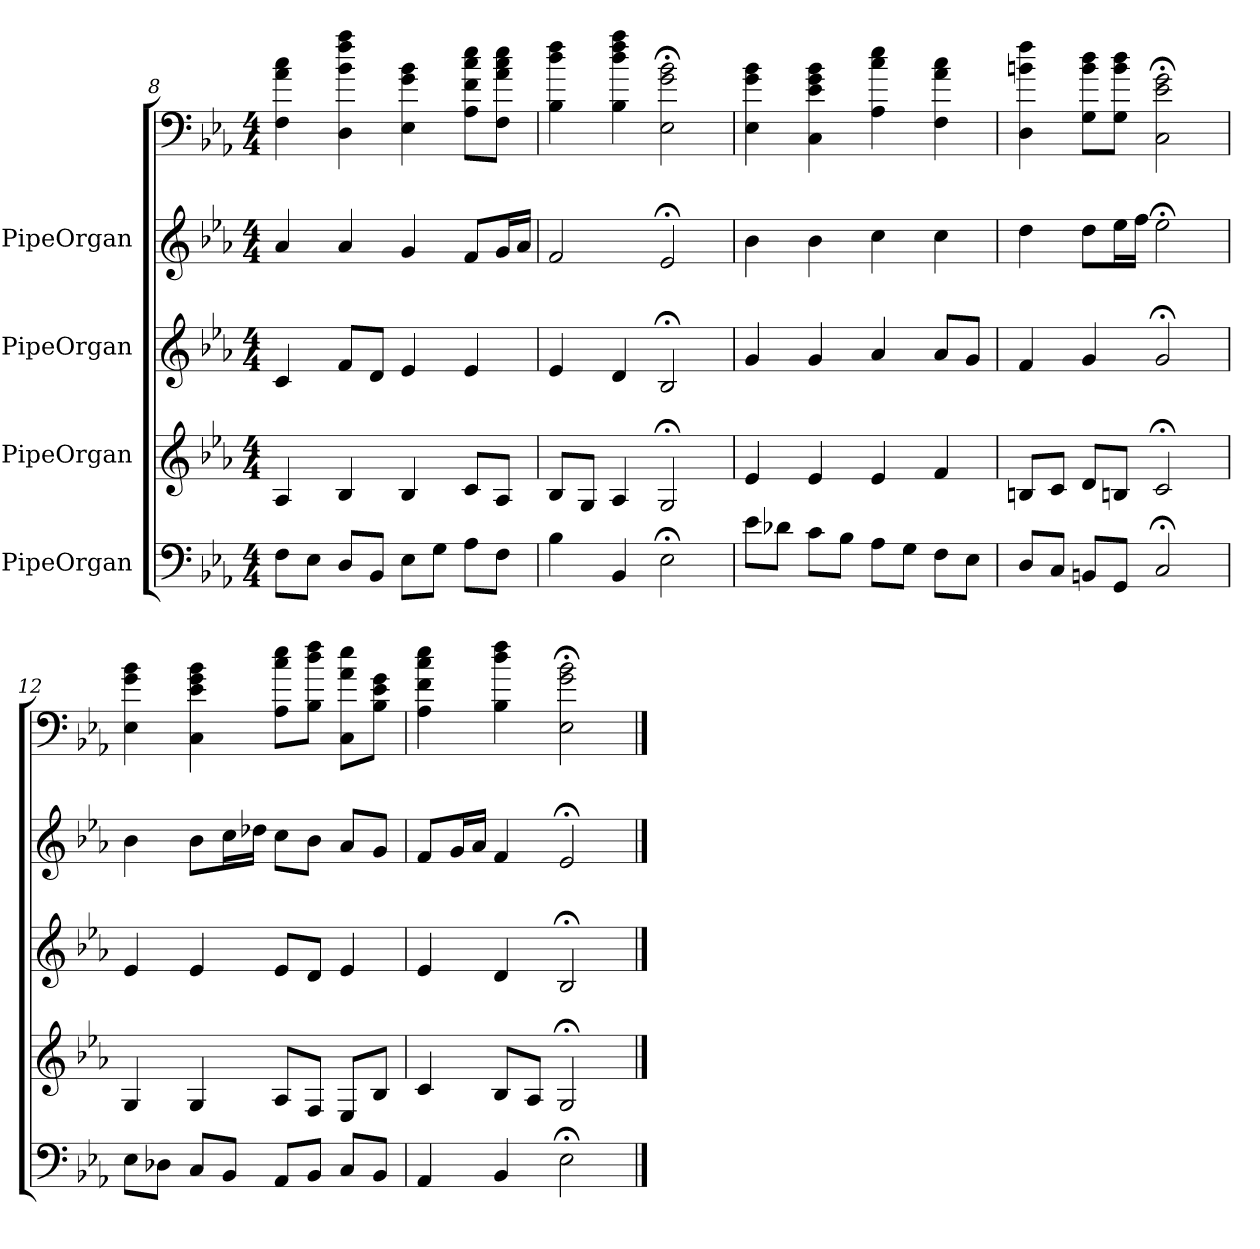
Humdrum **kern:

**kern	**kern	**kern	**kern	**kern
*part5	*part4	*part3	*part2	*part1
*staff5	*staff4	*staff3	*staff2	*staff1
*I"PipeOrgan	*I"PipeOrgan	*I"PipeOrgan	*I"PipeOrgan	*
*k[b-e-a-]	*k[b-e-a-]	*k[b-e-a-]	*k[b-e-a-]	*k[b-e-a-]
*E-:	*E-:	*E-:	*E-:	*E-:
*M4/4	*M4/4	*M4/4	*M4/4	*M4/4
=8	=8	=8	=8	=8
8FL	4A-	4c	4a-	4F 4a- 4cc
8E-J	.	.	.	.
8DL	4B-	8fL	4a-	4D 4b- 4ff 4aa-
8BB-J	.	8dJ	.	.
8E-L	4B-	4e-	4g	4E- 4g 4b-
8GJ	.	.	.	.
8A-L	8cL	4e-	8fL	8A- 8f 8cc 8ee-L
8FJ	8A-J	.	16gL	8F 8a- 8cc 8ee-J
.	.	.	16a-JJ	.
=9	=9	=9	=9	=9
4B-	8B-L	4e-	2f	4B- 4dd 4ff
.	8GJ	.	.	.
4BB-	4A-	4d	.	4B- 4dd 4ff 4aa-
2E-;<	2G;<	2B-;<	2e-;<	2E-;< 2g;< 2b-;<
=10	=10	=10	=10	=10
8e-L	4e-	4g	4b-	4E- 4g 4b-
8d-XJ	.	.	.	.
8cL	4e-	4g	4b-	4C 4e- 4g 4b-
8B-J	.	.	.	.
8A-L	4e-	4a-	4cc	4A- 4cc 4ee-
8GJ	.	.	.	.
8FL	4f	8a-L	4cc	4F 4a- 4cc
8E-J	.	8gJ	.	.
=11	=11	=11	=11	=11
8DL	8BnL	4f	4dd	4D 4bn 4ff
8CJ	8cJ	.	.	.
8BBnL	8dL	4g	8ddL	8G 8b 8ddL
8GGJ	8BnJ	.	16ee-L	8G 8b 8ddJ
.	.	.	16ffJJ	.
2C;<	2c;<	2g;<	2ee-;<	2C;< 2e-;< 2g;<
=12	=12	=12	=12	=12
8E-L	4G	4e-	4b-	4E- 4g 4b-
8D-XJ	.	.	.	.
8CL	4G	4e-	8b-L	4C 4e- 4g 4b-
8BB-J	.	.	16ccL	.
.	.	.	16dd-XJJ	.
8AA-L	8A-L	8e-L	8ccL	8A- 8cc 8ee-L
8BB-J	8FJ	8dJ	8b-J	8B- 8dd 8ffJ
8CL	8E-L	4e-	8a-L	8C 8a- 8ee-L
8BB-J	8B-J	.	8gJ	8B- 8e- 8gJ
=13	=13	=13	=13	=13
4AA-	4c	4e-	8fL	4A- 4f 4cc 4ee-
.	.	.	16gL	.
.	.	.	16a-JJ	.
4BB-	8B-L	4d	4f	4B- 4dd 4ff
.	8A-J	.	.	.
2E-;<	2G;<	2B-;<	2e-;<	2E-;< 2g;< 2b-;<
==	==	==	==	==
*-	*-	*-	*-	*-
